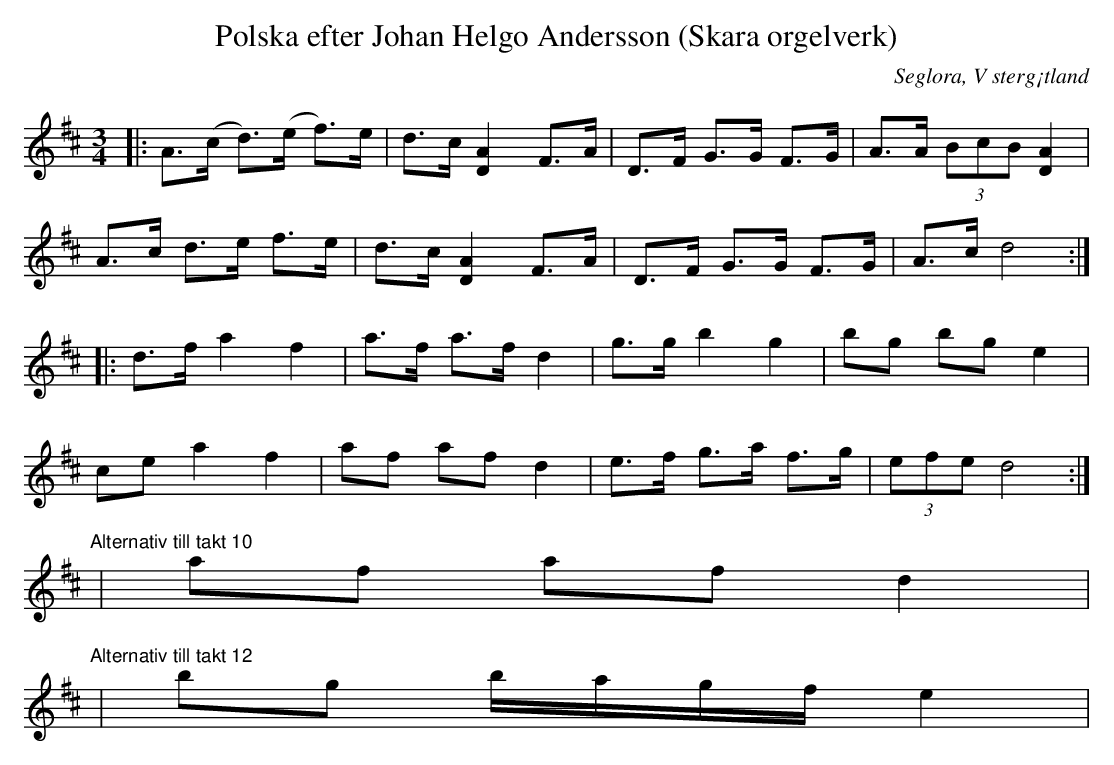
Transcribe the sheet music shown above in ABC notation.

X:1
T:Polska efter Johan Helgo Andersson (Skara orgelverk)
O:Seglora, V sterg¡tland
M:3/4
L:1/8
K:D
|: A>(c d>)(e f>)e| d>c [A2D2] F>A | D>F G>G F>G | A>A (3BcB [A2D2] |
   A>c d>e f>e| d>c [A2D2] F>A | D>F G>G F>G | A>c d4 :|
|: d>f a2 f2 | a>f a>f d2 | g>g b2 g2 | bg bg e2 |
ce a2 f2 | af af d2 | e>f g>a f>g | (3efe d4 :|
"Alternativ till takt 10"| af af d2 |$$
"Alternativ till takt 12"| bg b/2a/2g/2f/2 e2 |$$
